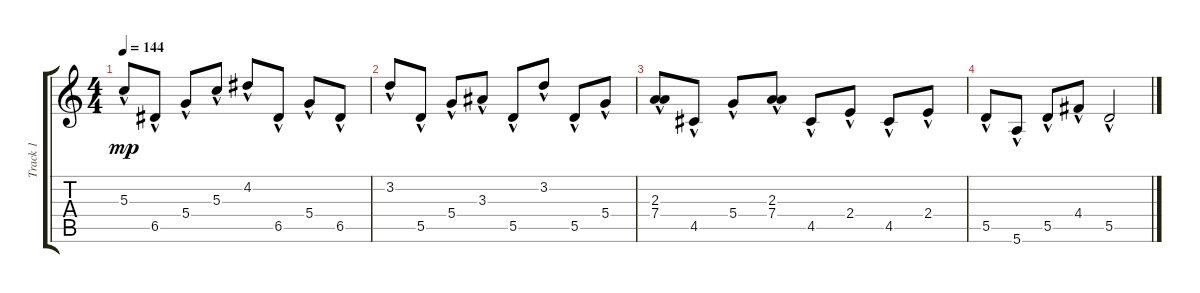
\track ("Track 1" "Track 1") {instrument overdrivenguitar}
\staff {score tabs}
\tuning (E4 B3 G3 D3 A2 E2) {hide}
\ts (4 4)
\tempo 144
\clef g2
\ks c
5.3{hac}.8{dy mp} 6.5{hac}.8 5.4{hac}.8 5.3{hac}.8 4.2{hac}.8 6.5{hac}.8 5.4{hac}.8 6.5{hac}.8 |
3.2{hac}.8 5.5{hac}.8 5.4{hac}.8 3.3{hac}.8 5.5{hac}.8 3.2{hac}.8 5.5{hac}.8 5.4{hac}.8 |
(2.3{hac} 7.4{hac}).8 4.5{hac}.8 5.4{hac}.8 (2.3{hac} 7.4{hac}).8 4.5{hac}.8 2.4{hac}.8 4.5{hac}.8 2.4{hac}.8 |
5.5{hac}.8 5.6{hac}.8 5.5{hac}.8 4.4{hac}.8 5.5{hac}.2
